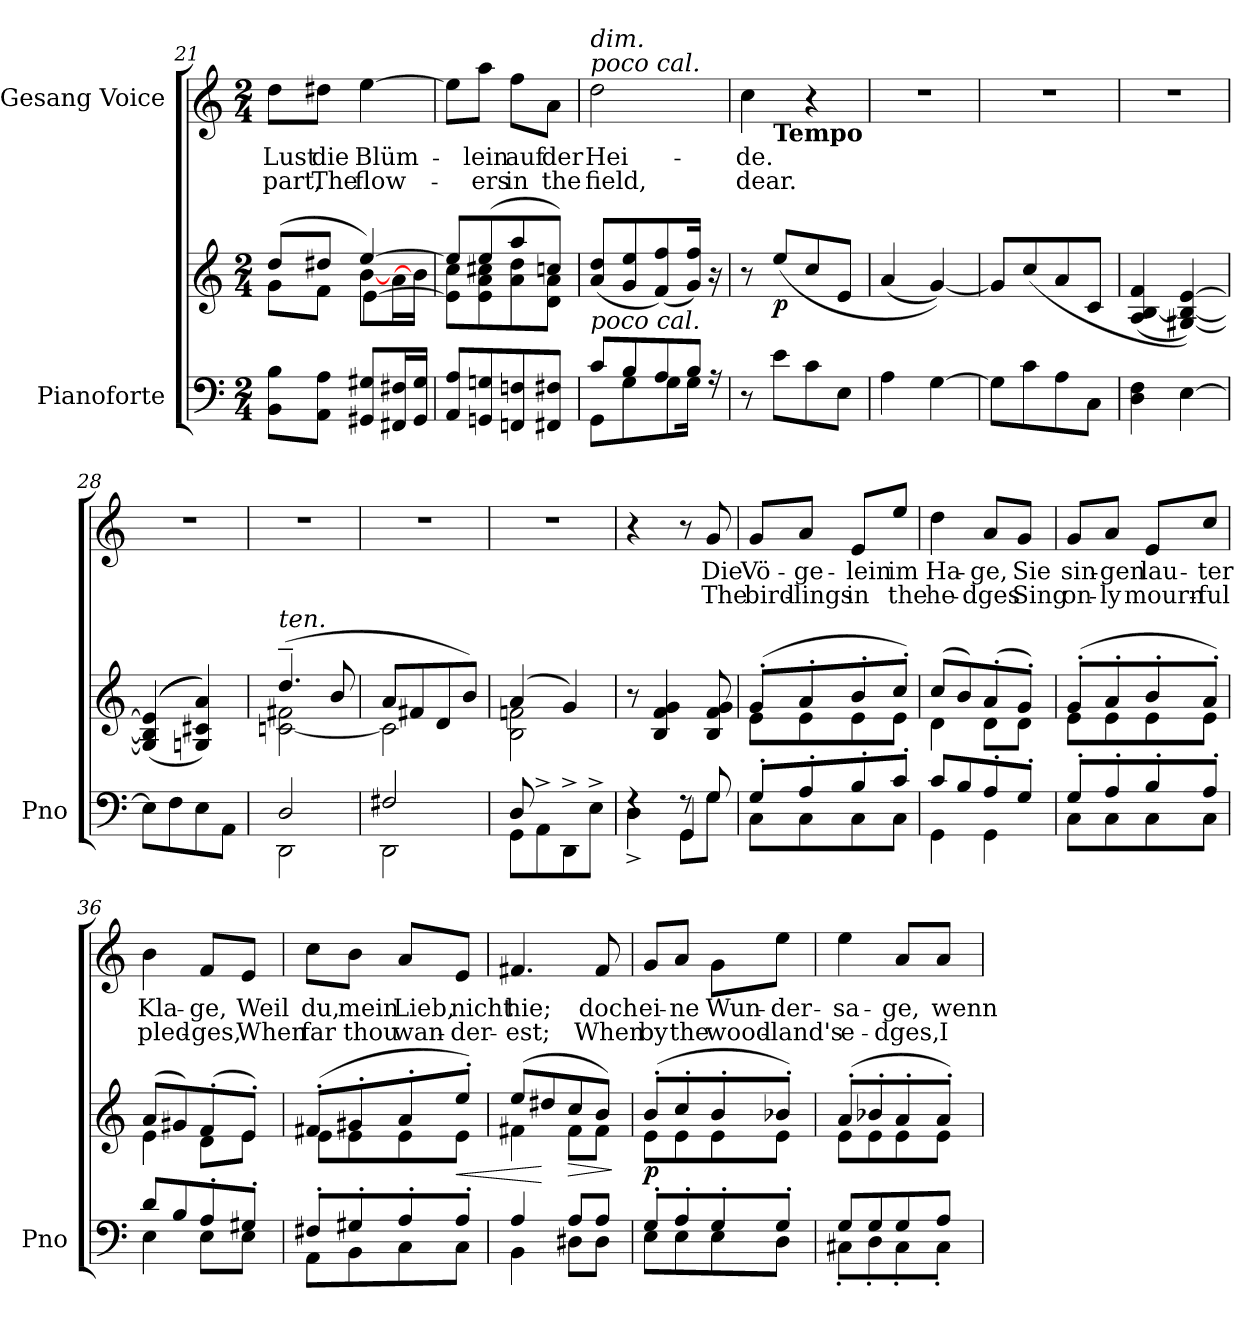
**kern	**kern	**dynam	**kern	**text	**text
*part2	*part2	*part2	*part1	*part1	*part1
*staff3	*staff2	*staff2/3	*staff1	*staff1	*staff1
*I"Pianoforte	*	*	*I"Gesang Voice	*	*
*I'Pno	*	*	*	*	*
*clefF4	*clefG2	*	*clefG2	*	*
*k[]	*k[]	*	*k[]	*	*
*M2/4	*M2/4	*	*M2/4	*	*
=21	=21	=21	=21	=21	=21
*	*^	*	*	*	*
*	*	*^	*	*	*	*
!	!	!	!	!	!	!LO:LY:b	!LO:LY:b
8BB\ 8B\L	(>8dd/L	8g\L	4ryy	.	8dd\L	Lust	-part,
!	!	!	!	!	!	!LO:LY:b	!LO:LY:b
8AA\ 8A\J	8dd#X/J	8f\J	.	.	8dd#X\J	die	The
!	!	!	!	!	!	!LO:LY:b	!LO:LY:b
8GG#X/ 8G#X/L	[4ee/)	[8b\L	[4e\	.	[4ee\	Blüm-	flow-
16FF#X/ 16F#X/L	.	16a\L	.	.	.	.	.
16GG#/ 16G#/JJ	.	16b\JJ]	.	.	.	.	.
*	*	*v	*v	*	*	*	*
=22	=22	=22	=22	=22	=22	=22
8AA/ 8A/L	8ee/L]	8e\] 8cc\L	.	8ee\L]	.	.
!	!	!	!	!	!LO:LY:b	!LO:LY:b
8GGn/ 8Gn/	(>8ee/	8e\ 8a\ 8cc#X\	.	8aa\J	-lein	-ers
!	!	!	!	!	!LO:LY:b	!LO:LY:b
8FFn/ 8Fn/	8aa/	8a\ 8dd\	.	8ff\L	auf	in
!	!	!	!	!	!LO:LY:b	!LO:LY:b
8FF#X/ 8F#X/J	8ccn/J)	8d\ 8a\J	.	8a\J	der	the
=23	=23	=23	=23	=23	=23	=23
*^	*	*	*	*	*	*
!	!	!	!	!	!LO:TX:a:i:t=poco cal.	!	!
!	!	!	!	!	!LO:TX:a:i:t=dim.	!	!
!LO:TX:a:i:t=poco cal.	!	!	!	!	!	!	!
!	!	!	!	!	!	!LO:LY:b	!LO:LY:b
*	*	*v	*v	*	*	*	*
8c:/L	8GG\L	(>8a/ 8dd/L	.	2dd\	Hei-	field,
8B/	8G\	8g/ 8ee/	.	.	.	.
8A/	8G\	(<8f/ 8ff/)	.	.	.	.
8B/J	16G\Jk	16g/ 16ff/Jk)	.	.	.	.
.	16rA	16r	.	.	.	.
!!LO:PB:g=z
=24	=24	=24	=24	=24	=24	=24
!	!	!	!	!	!LO:LY:b	!LO:LY:b
*v	*v	*	*	*^	*	*
8r	8r	.	4cc\	8ryy	-de.	dear.
!	!	!	!	!LO:TX:b:B:t=Tempo	!	!
!	!	!LO:DY:b	!	!	!	!
8e\L	(>8ee/L	p	.	4.ryy	.	.
8c\	8cc/	.	4r	.	.	.
8E\J	8e/J	.	.	.	.	.
*	*	*	*v	*v	*	*
=25	=25	=25	=25	=25	=25
4A\	(<4a/	.	2r	.	.
[4G\	[4g/))	.	.	.	.
=26	=26	=26	=26	=26	=26
8G\L]	8g/L]	.	2r	.	.
8c\	(>8cc/	.	.	.	.
8A\	8a/	.	.	.	.
8C\J	8c/J	.	.	.	.
=27	=27	=27	=27	=27	=27
4D\ 4F\	(>4A/ [4B/ 4f/	.	2r	.	.
[4E\	[4G#X/ 4B/_ [4e/))	.	.	.	.
=28	=28	=28	=28	=28	=28
8E\L]	(>(<(>4G#/] 4B/] 4e/]	.	2r	.	.
8F\	.	.	.	.	.
8E\	4Gn/ 4c#X/ 4a/)))	.	.	.	.
8AA\J	.	.	.	.	.
=29	=29	=29	=29	=29	=29
*^	*^	*	*	*	*
!	!	!LO:TX:a:i:t=ten.	!	!	!	!	!
2D/	2DD\	(>4.dd~/	[2cn\ 2f#X\	.	2r	.	.
.	.	8b/	.	.	.	.	.
=30	=30	=30	=30	=30	=30	=30	=30
2F#X:/	2DD\	8a/L	2c\]	.	2r	.	.
.	.	8f#X/	.	.	.	.	.
.	.	8d/	.	.	.	.	.
.	.	8b/J)	.	.	.	.	.
=31	=31	=31	=31	=31	=31	=31	=31
8GG\L	8D/	(>4a/	2B\ 2fn\	.	2r	.	.
8AA^\	4.ryy	.	.	.	.	.	.
8DD^\	.	4g/)	.	.	.	.	.
8E^\J	.	.	.	.	.	.	.
*	*	*v	*v	*	*	*	*
=32	=32	=32	=32	=32	=32	=32
*	*^	*	*	*	*	*
4rF	4D^\	4rFFFyy	8r	.	4r	.	.
.	.	.	4B/ 4f/ 4g/	.	.	.	.
8rF	8GG\L	4GG/	.	.	8r	.	.
!	!	!	!	!	!	!LO:LY:b	!LO:LY:b
8G/	8G\J	.	8B/ 8f/ 8g/	.	8g/	Die	The
*	*v	*v	*	*	*	*	*
!!LO:LB:g=z
=33	=33	=33	=33	=33	=33	=33
*	*	*^	*	*	*	*
!	!	!	!	!	!	!LO:LY:b	!LO:LY:b
8G'/L	8C\L	(>8g'/L	8e\L	.	8g/L	Vö-	bird-
!	!	!	!	!	!	!LO:LY:b	!LO:LY:b
8A'/	8C\	8a'/	8e\	.	8a/J	-ge-	-lings
!	!	!	!	!	!	!LO:LY:b	!LO:LY:b
8B'/	8C\	8b'/	8e\	.	8e/L	-lein	in
!	!	!	!	!	!	!LO:LY:b	!LO:LY:b
8c'/J	8C\J	8cc'/J)	8e\J	.	8ee/J	im	the
=34	=34	=34	=34	=34	=34	=34	=34
!	!	!	!	!	!	!LO:LY:b	!LO:LY:b
8c:/L	4GG\	(>8cc/L	4d\	.	4dd\	Ha-	he-
8B/	.	8b/)	.	.	.	.	.
!	!	!	!	!	!	!LO:LY:b	!LO:LY:b
8A:'/	4GG\	(>8a'/	8d\L	.	8a/L	-ge,	-dges
!	!	!	!	!	!	!LO:LY:b	!LO:LY:b
8G'/J	.	8g'/J)	8d\J	.	8g/J	Sie	Sing
=35	=35	=35	=35	=35	=35	=35	=35
!	!	!	!	!	!	!LO:LY:b	!LO:LY:b
8G'/L	8C\L	(>8g'/L	8e\L	.	8g/L	sin-	on-
!	!	!	!	!	!	!LO:LY:b	!LO:LY:b
8A'/	8C\	8a'/	8e\	.	8a/J	-gen	-ly
!	!	!	!	!	!	!LO:LY:b	!LO:LY:b
8B'/	8C\	8b'/	8e\	.	8e/L	lau-	mourn-
!	!	!	!	!	!	!LO:LY:b	!LO:LY:b
8A'/J	8C\J	8a'/J)	8e\J	.	8cc/J	-ter	-ful
=36	=36	=36	=36	=36	=36	=36	=36
!	!	!	!	!	!	!LO:LY:b	!LO:LY:b
8d/L	4E\	(>8a/L	4e\	.	4b\	Kla-	pled-
8B/	.	8g#X/)	.	.	.	.	.
!	!	!	!	!	!	!LO:LY:b	!LO:LY:b
8A'/	8E\L	(>8f'/	8d\L	.	8f/L	-ge,	-ges,
!	!	!	!	!	!	!LO:LY:b	!LO:LY:b
8G#X'/J	8E\J	8e'/J)	8e\J	.	8e/J	Weil	When
=37	=37	=37	=37	=37	=37	=37	=37
!	!	!	!	!	!	!LO:LY:b	!LO:LY:b
8F#X'/L	8AA\L	(>8f#X'/L	8e\L	.	8cc\L	du,	far
!	!	!	!	!	!	!LO:LY:b	!LO:LY:b
8G#X'/	8BB\	8g#X'/	8e\	.	8b\J	mein	thou
!	!	!	!	!	!	!LO:LY:b	!LO:LY:b
8A'/	8C\	8a'/	8e\	.	8a/L	Lieb,	wan-
!	!	!	!	!LO:HP:b	!	!LO:LY:b	!LO:LY:b
8A'/J	8C\J	8ee'/J)	8e\J	<	8e/J	nicht	-der-
=38	=38	=38	=38	=38	=38	=38	=38
!	!	!	!	!	!	!LO:LY:b	!LO:LY:b
4A/	4BB\	(>8ee/L	4f#X\	.	4.f#X/	hie;	-est;
.	.	8dd#X/	.	[	.	.	.
!	!	!	!	!LO:HP:b	!	!	!
8A/L	8D#X\L	8cc/	8f#\L	>	.	.	.
!	!	!	!	!	!	!LO:LY:b	!LO:LY:b
8A/J	8D#\J	8b/J)	8f#\J	.	8f#/	doch	When
*v	*v	*	*	*	*	*	*
*	*v	*v	*	*	*	*
.	.	]	.	.	.
!!LO:LB:g=z
=39	=39	=39	=39	=39	=39
*^	*^	*	*	*	*
!	!	!	!	!LO:DY:b	!	!LO:LY:b	!LO:LY:b
8G'/L	8E\L	(>8b'/L	8e\L	p	8g/L	ei-	by
!	!	!	!	!	!	!LO:LY:b	!LO:LY:b
8A'/	8E\	8cc'/	8e\	.	8a/J	-ne	the
!	!	!	!	!	!	!LO:LY:b	!LO:LY:b
8G'/	8E\	8b'/	8e\	.	8g\L	Wun-	wood-
!	!	!	!	!	!	!LO:LY:b	!LO:LY:b
8G'/J	8D\J	8b-X'/J)	8e\J	.	8ee\J	-der-	-land's
=40	=40	=40	=40	=40	=40	=40	=40
!	!	!	!	!	!	!LO:LY:b	!LO:LY:b
8G/L	8C#X'\L	(>8a'/L	8e\L	.	4ee\	-sa-	e-
8G/	8D'\	8b-X'/	8e\	.	.	.	.
!	!	!	!	!	!	!LO:LY:b	!LO:LY:b
8G/	8C#'\	8a'/	8e\	.	8a/L	-ge,	-dges,
!	!	!	!	!	!	!LO:LY:b	!LO:LY:b
8A/J	8C#'\J	8a'/J)	8e\J	.	8a/J	wenn	I
*v	*v	*	*	*	*	*	*
*	*v	*v	*	*	*	*
=	=	=	=	=	=
*-	*-	*-	*-	*-	*-
